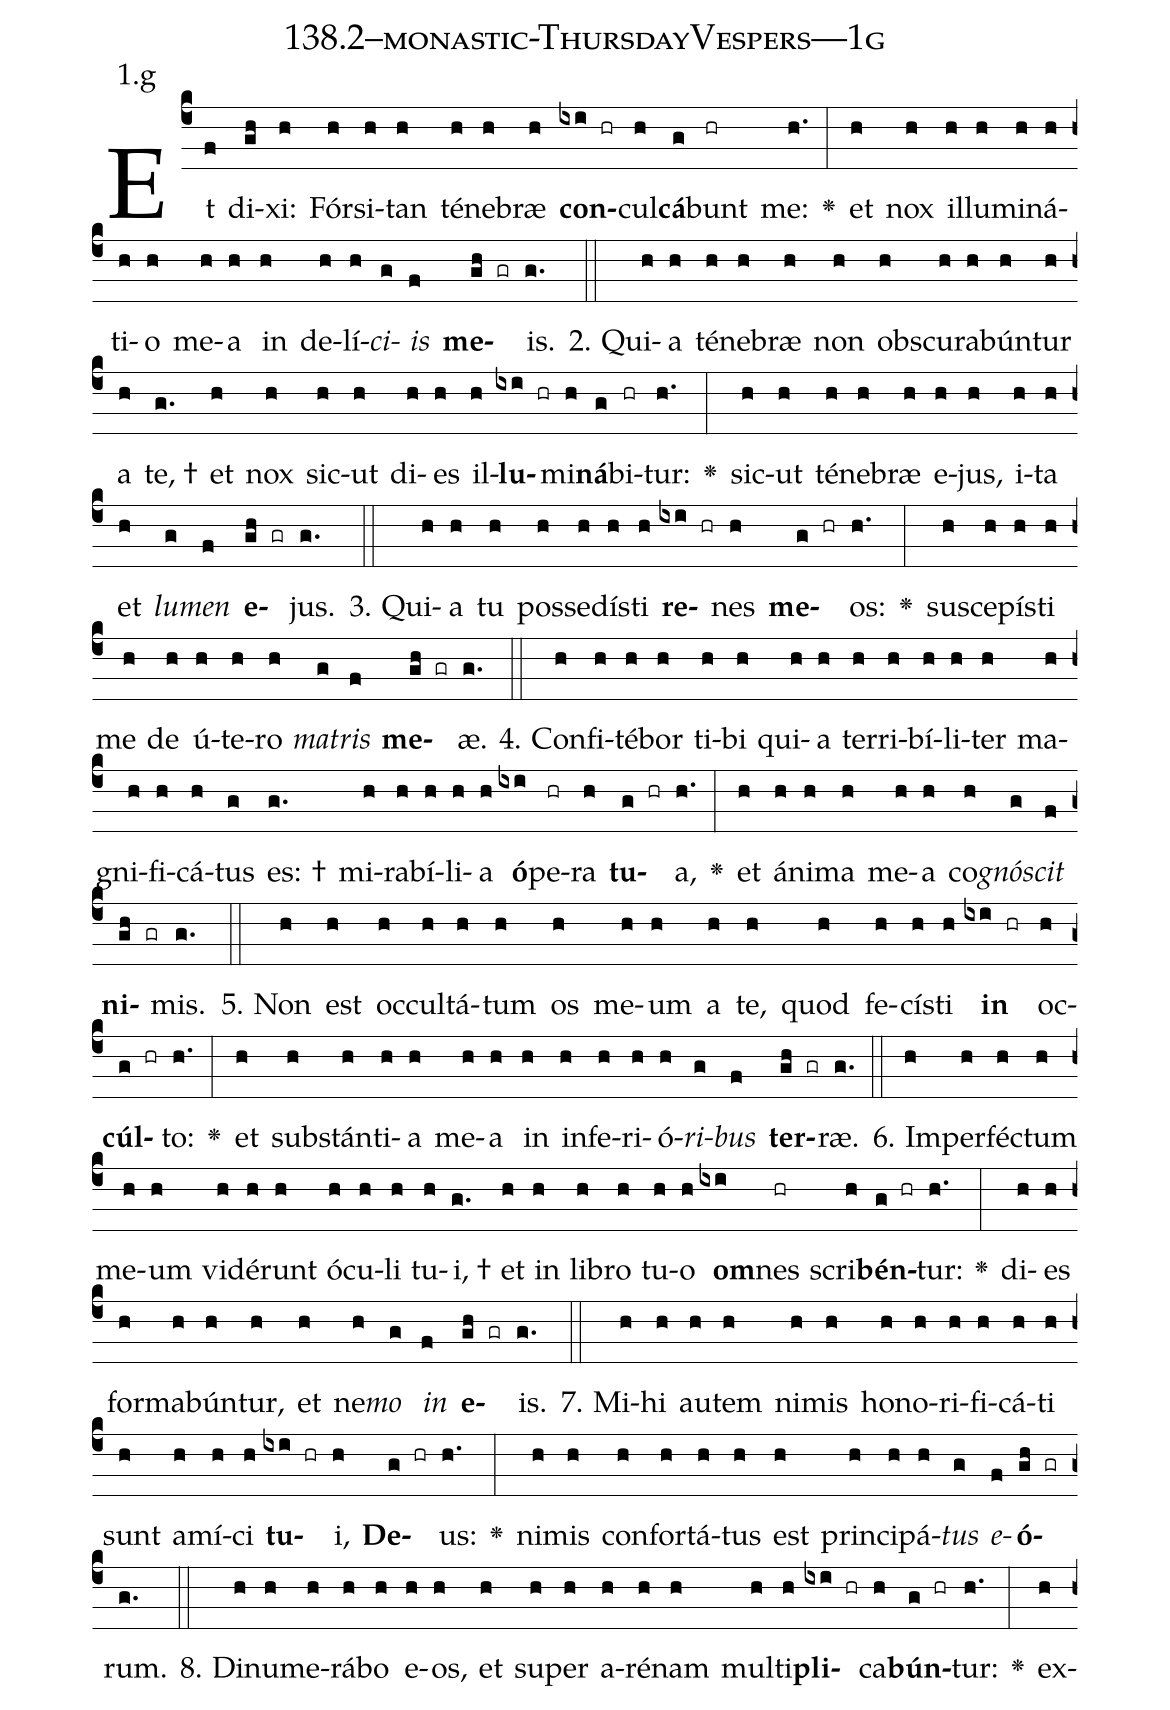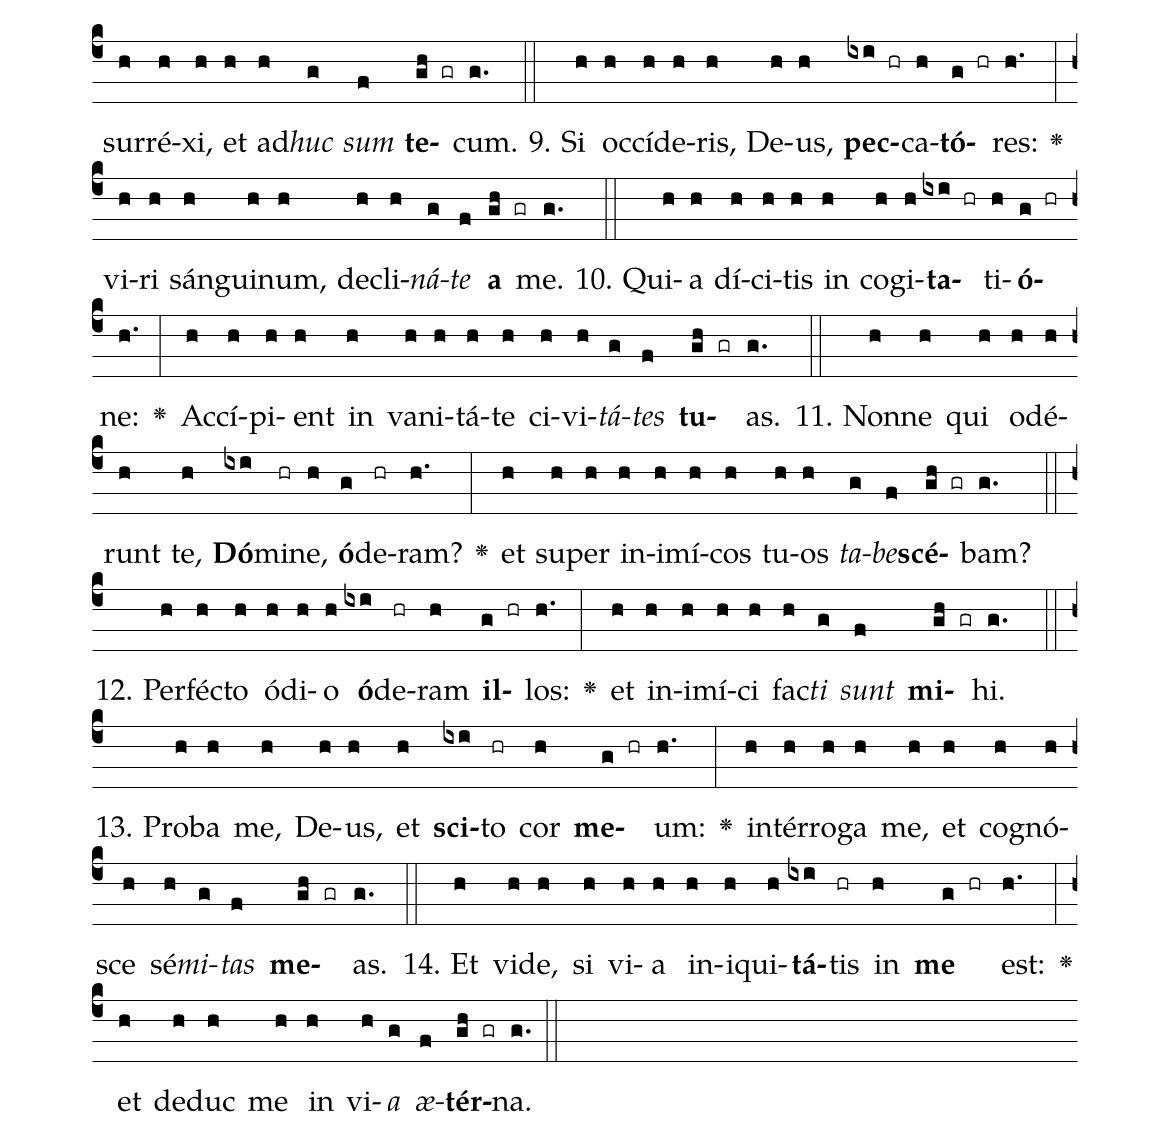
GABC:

name: 138.2--monastic-ThursdayVespers---1g;
annotation: 1.g;
%%
(c4)Et(f) di(gh)xi:(h) Fór(h)si(h)tan(h) té(h)ne(h)bræ(h) <b>con</b>(ixi hr)cul(h)<b>cá</b>(g)bunt(hr) me:(h.) <v>\greheightstar</v>(:) et(h) nox(h) il(h)lu(h)mi(h)ná(h)ti(h)o(h) me(h)a(h) in(h) de(h)lí(h)<i>ci</i>(g)<i>is</i>(f) <b>me</b>(gh gr)is.(g.) (::)
2. Qui(h)a(h) té(h)ne(h)bræ(h) non(h) obs(h)cu(h)ra(h)bún(h)tur(h) a(h) te, †(g.) et(h) nox(h) sic(h)ut(h) di(h)es(h) il(h)<b>lu</b>(ixi hr)mi(h)<b>ná</b>(g)bi(hr)tur:(h.) <v>\greheightstar</v>(:) sic(h)ut(h) té(h)ne(h)bræ(h) e(h)jus,(h) i(h)ta(h) et(h) <i>lu</i>(g)<i>men</i>(f) <b>e</b>(gh gr)jus.(g.) (::)
3. Qui(h)a(h) tu(h) pos(h)se(h)dís(h)ti(h) <b>re</b>(ixi hr)nes(h) <b>me</b>(g hr)os:(h.) <v>\greheightstar</v>(:) su(h)sce(h)pís(h)ti(h) me(h) de(h) ú(h)te(h)ro(h) <i>ma</i>(g)<i>tris</i>(f) <b>me</b>(gh gr)æ.(g.) (::)
4. Con(h)fi(h)té(h)bor(h) ti(h)bi(h) qui(h)a(h) ter(h)ri(h)bí(h)li(h)ter(h) ma(h)gni(h)fi(h)cá(h)tus(g) es: †(g.) mi(h)ra(h)bí(h)li(h)a(h) <b>ó</b>(ixi)pe(hr)ra(h) <b>tu</b>(g hr)a,(h.) <v>\greheightstar</v>(:) et(h) á(h)ni(h)ma(h) me(h)a(h) co(h)<i>gnó</i>(g)<i>scit</i>(f) <b>ni</b>(gh gr)mis.(g.) (::)
5. Non(h) est(h) oc(h)cul(h)tá(h)tum(h) os(h) me(h)um(h) a(h) te,(h) quod(h) fe(h)cís(h)ti(h) <b>in</b>(ixi hr) oc(h)<b>cúl</b>(g hr)to:(h.) <v>\greheightstar</v>(:) et(h) sub(h)stán(h)ti(h)a(h) me(h)a(h) in(h) in(h)fe(h)ri(h)ó(h)<i>ri</i>(g)<i>bus</i>(f) <b>ter</b>(gh gr)ræ.(g.) (::)
6. Im(h)per(h)féc(h)tum(h) me(h)um(h) vi(h)dé(h)runt(h) ó(h)cu(h)li(h) tu(h)i, †(g.) et(h) in(h) li(h)bro(h) tu(h)o(h) <b>om</b>(ixi)nes(hr) scri(h)<b>bén</b>(g hr)tur:(h.) <v>\greheightstar</v>(:) di(h)es(h) for(h)ma(h)bún(h)tur,(h) et(h) ne(h)<i>mo</i>(g) <i>in</i>(f) <b>e</b>(gh gr)is.(g.) (::)
7. Mi(h)hi(h) au(h)tem(h) ni(h)mis(h) ho(h)no(h)ri(h)fi(h)cá(h)ti(h) sunt(h) a(h)mí(h)ci(h) <b>tu</b>(ixi hr)i,(h) <b>De</b>(g hr)us:(h.) <v>\greheightstar</v>(:) ni(h)mis(h) con(h)for(h)tá(h)tus(h) est(h) prin(h)ci(h)pá(h)<i>tus</i>(g) <i>e</i>(f)<b>ó</b>(gh gr)rum.(g.) (::)
8. Di(h)nu(h)me(h)rá(h)bo(h) e(h)os,(h) et(h) su(h)per(h) a(h)ré(h)nam(h) mul(h)ti(h)<b>pli</b>(ixi hr)ca(h)<b>bún</b>(g hr)tur:(h.) <v>\greheightstar</v>(:) ex(h)sur(h)ré(h)xi,(h) et(h) ad(h)<i>huc</i>(g) <i>sum</i>(f) <b>te</b>(gh gr)cum.(g.) (::)
9. Si(h) oc(h)cí(h)de(h)ris,(h) De(h)us,(h) <b>pec</b>(ixi hr)ca(h)<b>tó</b>(g hr)res:(h.) <v>\greheightstar</v>(:) vi(h)ri(h) sán(h)gui(h)num,(h) de(h)cli(h)<i>ná</i>(g)<i>te</i>(f) <b>a</b>(gh gr) me.(g.) (::)
10. Qui(h)a(h) dí(h)ci(h)tis(h) in(h) co(h)gi(h)<b>ta</b>(ixi hr)ti(h)<b>ó</b>(g hr)ne:(h.) <v>\greheightstar</v>(:) Ac(h)cí(h)pi(h)ent(h) in(h) va(h)ni(h)tá(h)te(h) ci(h)vi(h)<i>tá</i>(g)<i>tes</i>(f) <b>tu</b>(gh gr)as.(g.) (::)
11. Non(h)ne(h) qui(h) o(h)dé(h)runt(h) te,(h) <b>Dó</b>(ixi)mi(hr)ne,(h) <b>ó</b>(g)de(hr)ram?(h.) <v>\greheightstar</v>(:) et(h) su(h)per(h) in(h)i(h)mí(h)cos(h) tu(h)os(h) <i>ta</i>(g)<i>be</i>(f)<b>scé</b>(gh gr)bam?(g.) (::)
12. Per(h)féc(h)to(h) ó(h)di(h)o(h) <b>ó</b>(ixi)de(hr)ram(h) <b>il</b>(g hr)los:(h.) <v>\greheightstar</v>(:) et(h) in(h)i(h)mí(h)ci(h) fac(h)<i>ti</i>(g) <i>sunt</i>(f) <b>mi</b>(gh gr)hi.(g.) (::)
13. Pro(h)ba(h) me,(h) De(h)us,(h) et(h) <b>sci</b>(ixi)to(hr) cor(h) <b>me</b>(g hr)um:(h.) <v>\greheightstar</v>(:) in(h)tér(h)ro(h)ga(h) me,(h) et(h) co(h)gnó(h)sce(h) sé(h)<i>mi</i>(g)<i>tas</i>(f) <b>me</b>(gh gr)as.(g.) (::)
14. Et(h) vi(h)de,(h) si(h) vi(h)a(h) in(h)i(h)qui(h)<b>tá</b>(ixi)tis(hr) in(h) <b>me</b>(g hr) est:(h.) <v>\greheightstar</v>(:) et(h) de(h)duc(h) me(h) in(h) vi(h)<i>a</i>(g) <i>æ</i>(f)<b>tér</b>(gh gr)na.(g.) (::)
